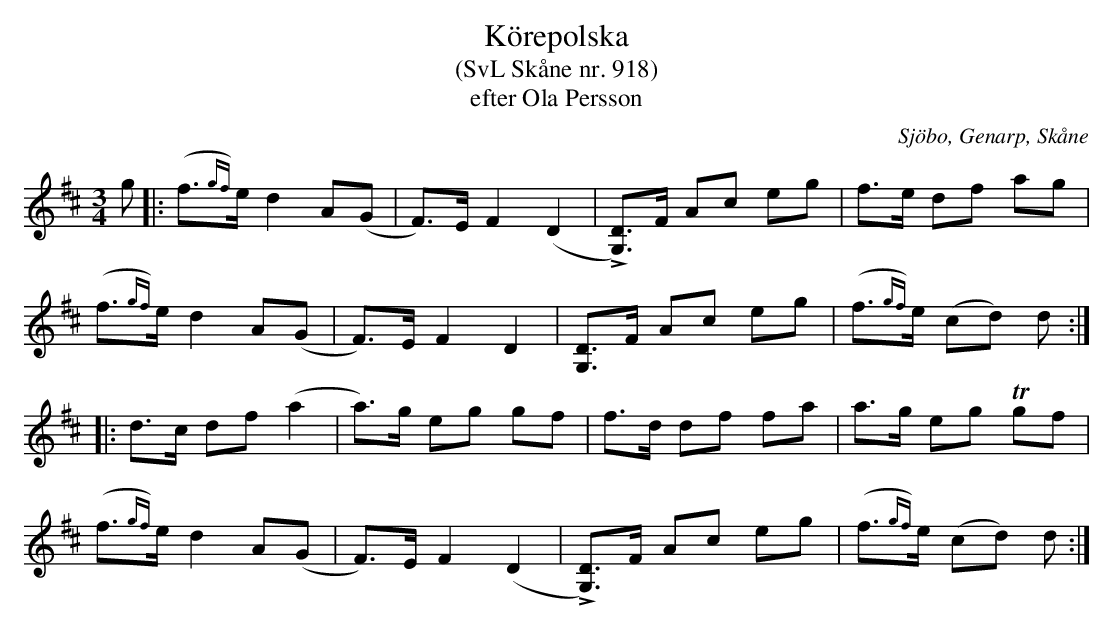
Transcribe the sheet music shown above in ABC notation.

X:1
T:Körepolska
T:(SvL Skåne nr. 918)
T:efter Ola Persson
O:Sjöbo, Genarp, Skåne
M:3/4
L:1/8
K:D
g |: (f{gf})>e d2 A(G | F)>E F2 (D2 | L[DG,])>F Ac eg | f>e df ag |
     (f{gf})>e d2 A(G | F)>E F2 D2 | [DG,]>F Ac eg | (f{gf})>e (cd) d :|
|: d>c df (a2 | a)>g eg gf | f>d df fa | a>g eg Tgf |
(f{gf})>e d2 A(G | F)>E F2 (D2 | L[DG,])>F Ac eg | (f{gf})>e (cd) d :|
